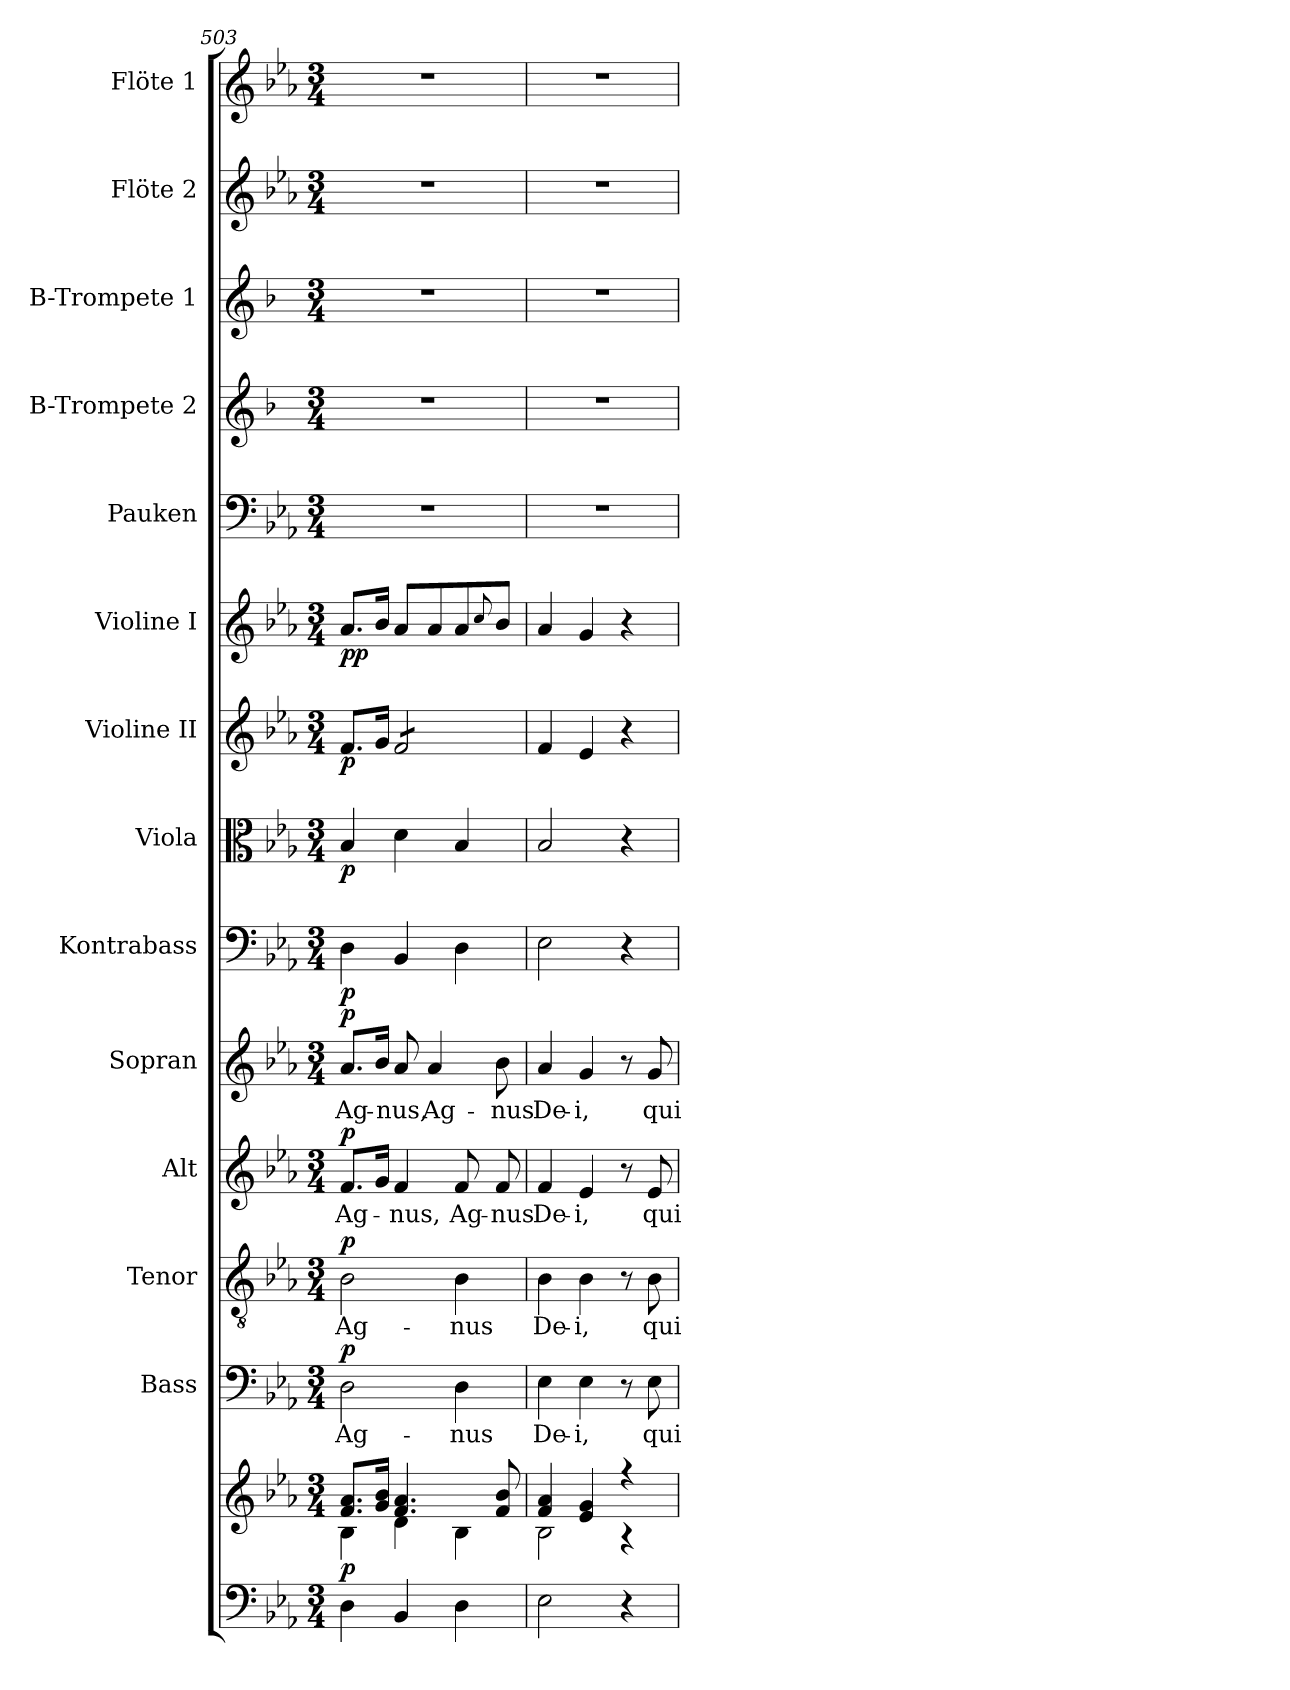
**kern	**kern	**dynam	**kern	**text	**dynam	**kern	**text	**dynam	**kern	**text	**dynam	**kern	**text	**dynam	**kern	**dynam	**kern	**dynam	**kern	**dynam	**kern	**dynam	**kern	**kern	**kern	**kern	**kern
*part14	*part14	*part14	*part13	*part13	*part13	*part12	*part12	*part12	*part11	*part11	*part11	*part10	*part10	*part10	*part9	*part9	*part8	*part8	*part7	*part7	*part6	*part6	*part5	*part4	*part3	*part2	*part1
*staff15	*staff14	*staff14/15	*staff13	*staff13	*staff13	*staff12	*staff12	*staff12	*staff11	*staff11	*staff11	*staff10	*staff10	*staff10	*staff9	*staff9	*staff8	*staff8	*staff7	*staff7	*staff6	*staff6	*staff5	*staff4	*staff3	*staff2	*staff1
*	*	*	*I"Bass	*	*	*I"Tenor	*	*	*I"Alt	*	*	*I"Sopran	*	*	*I"Kontrabass	*	*I"Viola	*	*I"Violine II	*	*I"Violine I	*	*I"Pauken	*I"B-Trompete 2	*I"B-Trompete 1	*I"Flöte 2	*I"Flöte 1
*	*	*	*I'B.	*	*	*I'T.	*	*	*I'A.	*	*	*I'S.	*	*	*I'Kb.	*	*I'Vla.	*	*I'Vl. II	*	*I'Vl. I	*	*I'Pk.	*I'B Trp. 2	*I'B Trp. 1	*I'Fl. 2	*I'Fl. 1
*clefF4	*clefG2	*	*clefF4	*	*	*clefGv2	*	*	*clefG2	*	*	*clefG2	*	*	*clefF4	*	*clefC3	*	*clefG2	*	*clefG2	*	*clefF4	*clefG2	*clefG2	*clefG2	*clefG2
*	*	*	*	*	*	*	*	*	*	*	*	*	*	*	*ITrd7c12	*	*	*	*	*	*	*	*	*ITrd1c2	*ITrd1c2	*	*
*k[b-e-a-]	*k[b-e-a-]	*	*k[b-e-a-]	*	*	*k[b-e-a-]	*	*	*k[b-e-a-]	*	*	*k[b-e-a-]	*	*	*k[b-e-a-]	*	*k[b-e-a-]	*	*k[b-e-a-]	*	*k[b-e-a-]	*	*k[b-e-a-]	*k[b-e-a-]	*k[b-e-a-]	*k[b-e-a-]	*k[b-e-a-]
*E-:	*E-:	*	*E-:	*	*	*E-:	*	*	*E-:	*	*	*E-:	*	*	*E-:	*	*E-:	*	*E-:	*	*E-:	*	*E-:	*E-:	*E-:	*E-:	*E-:
*M3/4	*M3/4	*	*M3/4	*	*	*M3/4	*	*	*M3/4	*	*	*M3/4	*	*	*M3/4	*	*M3/4	*	*M3/4	*	*M3/4	*	*M3/4	*M3/4	*M3/4	*M3/4	*M3/4
=503	=503	=503	=503	=503	=503	=503	=503	=503	=503	=503	=503	=503	=503	=503	=503	=503	=503	=503	=503	=503	=503	=503	=503	=503	=503	=503	=503
*	*^	*	*	*	*	*	*	*	*	*	*	*	*	*	*	*	*	*	*	*	*	*	*	*	*	*	*
!	!	!	!LO:DY:b	!	!LO:LY:b	!LO:DY:a	!	!LO:LY:b	!LO:DY:a	!	!LO:LY:b	!LO:DY:a	!	!LO:LY:b	!LO:DY:a	!	!LO:DY:b	!	!LO:DY:b	!	!LO:DY:b	!	!LO:DY:b	!	!	!	!	!
4D\	8.f/ 8.a-/L	4B-\	p	2D\	Ag-	p	2B-\	Ag-	p	8.f/L	Ag-	p	8.a-/L	Ag-	p	4DD\	p	4B-/	p	8.f/L	p	8.a-/L	pp	2.r	2.r	2.r	2.r	2.r
.	16g/ 16b-/Jk	.	.	.	.	.	.	.	.	16g/Jk	.	.	16b-/Jk	.	.	.	.	.	.	16g/Jk	.	16b-/Jk	.	.	.	.	.	.
!	!	!	!	!	!	!	!	!	!	!	!LO:LY:b	!	!	!LO:LY:b	!	!	!	!	!	!	!	!	!	!	!	!	!	!
*	*	*	*	*	*	*	*	*	*	*	*	*	*	*	*	*	*	*	*	*tremolo	*	*	*	*	*	*	*	*
4BB-/	4.f/ 4.a-/	4d\	.	.	.	.	.	.	.	4f/	-nus,	.	8a-/	-nus,	.	4BBB-/	.	4d\	.	8f/L	.	8a-/L	.	.	.	.	.	.
!	!	!	!	!	!	!	!	!	!	!	!	!	!	!LO:LY:b	!	!	!	!	!	!	!	!	!	!	!	!	!	!
.	.	.	.	.	.	.	.	.	.	.	.	.	4a-/	Ag-	.	.	.	.	.	8f/	.	8a-/	.	.	.	.	.	.
!	!	!	!	!	!LO:LY:b	!	!	!LO:LY:b	!	!	!LO:LY:b	!	!	!	!	!	!	!	!	!	!	!	!	!	!	!	!	!
4D\	.	4B-\	.	4D\	-nus	.	4B-\	-nus	.	8f/	Ag-	.	.	.	.	4DD\	.	4B-/	.	8f/	.	8a-/	.	.	.	.	.	.
.	.	.	.	.	.	.	.	.	.	.	.	.	.	.	.	.	.	.	.	.	.	8qqcc/	.	.	.	.	.	.
!	!	!	!	!	!	!	!	!	!	!	!LO:LY:b	!	!	!LO:LY:b	!	!	!	!	!	!	!	!	!	!	!	!	!	!
.	8f/ 8b-/	.	.	.	.	.	.	.	.	8f/	-nus	.	8b-\	-nus	.	.	.	.	.	8f/J	.	8b-/J	.	.	.	.	.	.
*	*	*	*	*	*	*	*	*	*	*	*	*	*	*	*	*	*	*	*	*Xtremolo	*	*	*	*	*	*	*	*
=504	=504	=504	=504	=504	=504	=504	=504	=504	=504	=504	=504	=504	=504	=504	=504	=504	=504	=504	=504	=504	=504	=504	=504	=504	=504	=504	=504	=504
!	!	!	!	!	!LO:LY:b	!	!	!LO:LY:b	!	!	!LO:LY:b	!	!	!LO:LY:b	!	!	!	!	!	!	!	!	!	!	!	!	!	!
2E-\	4f/ 4a-/	2B-\	.	4E-\	De-	.	4B-\	De-	.	4f/	De-	.	4a-/	De-	.	2EE-\	.	2B-/	.	4f/	.	4a-/	.	2.r	2.r	2.r	2.r	2.r
!	!	!	!	!	!LO:LY:b	!	!	!LO:LY:b	!	!	!LO:LY:b	!	!	!LO:LY:b	!	!	!	!	!	!	!	!	!	!	!	!	!	!
.	4e-/ 4g/	.	.	4E-\	-i,	.	4B-\	-i,	.	4e-/	-i,	.	4g/	-i,	.	.	.	.	.	4e-/	.	4g/	.	.	.	.	.	.
4r	4r	4r	.	8r	.	.	8r	.	.	8r	.	.	8r	.	.	4r	.	4r	.	4r	.	4r	.	.	.	.	.	.
!	!	!	!	!	!LO:LY:b	!	!	!LO:LY:b	!	!	!LO:LY:b	!	!	!LO:LY:b	!	!	!	!	!	!	!	!	!	!	!	!	!	!
.	.	.	.	8E-\	qui	.	8B-\	qui	.	8e-/	qui	.	8g/	qui	.	.	.	.	.	.	.	.	.	.	.	.	.	.
*	*v	*v	*	*	*	*	*	*	*	*	*	*	*	*	*	*	*	*	*	*	*	*	*	*	*	*	*	*
=	=	=	=	=	=	=	=	=	=	=	=	=	=	=	=	=	=	=	=	=	=	=	=	=	=	=	=
*-	*-	*-	*-	*-	*-	*-	*-	*-	*-	*-	*-	*-	*-	*-	*-	*-	*-	*-	*-	*-	*-	*-	*-	*-	*-	*-	*-
